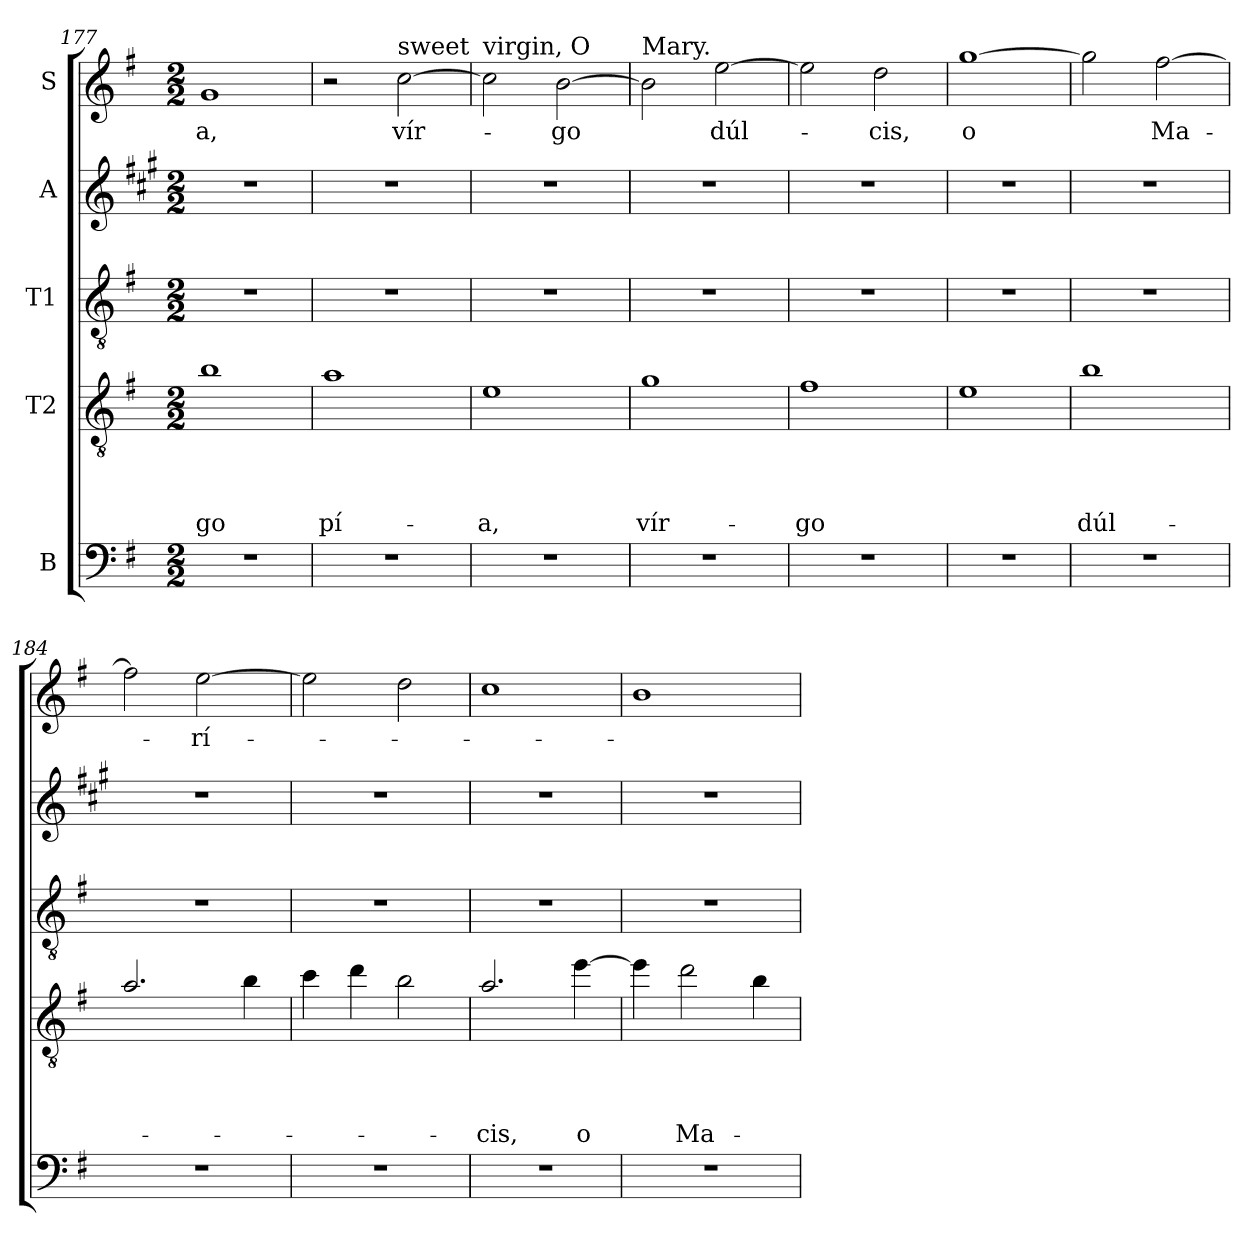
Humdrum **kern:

**kern	**kern	**text	**text	**text	**text	**kern	**kern	**kern	**text
*part5	*part4	*part4	*part4	*part4	*part4	*part3	*part2	*part1	*part1
*staff5	*staff4	*staff4	*staff4	*staff4	*staff4	*staff3	*staff2	*staff1	*staff1
*I"B	*I"T2	*	*	*	*	*I"T1	*I"A	*I"S	*
*clefF4	*clefGv2	*	*	*	*	*clefGv2	*clefG2	*clefG2	*
*	*ITrd8c14	*	*	*	*	*	*ITrd1c2	*	*
*k[f#]	*k[f#]	*	*	*	*	*k[f#]	*k[f#]	*k[f#]	*
*G:	*G:	*	*	*	*	*G:	*G:	*G:	*
*M2/2	*M2/2	*	*	*	*	*M2/2	*M2/2	*M2/2	*
=177	=177	=177	=177	=177	=177	=177	=177	=177	=177
!	!	!	!	!	!LO:LY:b	!	!	!	!LO:LY:b
1r	1B	.	.	.	-go	1r	1r	1g	-a,
=178	=178	=178	=178	=178	=178	=178	=178	=178	=178
!	!	!	!	!	!LO:LY:b	!	!	!	!
1r	1A	.	.	.	pí-	1r	1r	2r	.
!	!	!	!	!	!	!	!	!LO:TX:a:t=sweet	!
!	!	!	!	!	!	!	!	!	!LO:LY:b
.	.	.	.	.	.	.	.	[2cc\	vír-
=179	=179	=179	=179	=179	=179	=179	=179	=179	=179
!	!	!	!	!	!	!	!	!LO:TX:a:t=virgin, O	!
!	!	!	!	!	!LO:LY:b	!	!	!	!
1r	1E	.	.	.	-a,	1r	1r	2cc\]	.
!	!	!	!	!	!	!	!	!	!LO:LY:b
.	.	.	.	.	.	.	.	[2b\	-go
!!LO:LB:g=z
=180	=180	=180	=180	=180	=180	=180	=180	=180	=180
!	!	!	!	!	!	!	!	!LO:TX:a:t=Mary.	!
!	!	!	!	!	!LO:LY:b	!	!	!	!
1r	1G	.	.	.	vír-	1r	1r	2b\]	.
!	!	!	!	!	!	!	!	!	!LO:LY:b
.	.	.	.	.	.	.	.	[2ee\	dúl-
=181	=181	=181	=181	=181	=181	=181	=181	=181	=181
!	!	!	!	!	!LO:LY:b	!	!	!	!
1r	1F#	.	.	.	-go	1r	1r	2ee\]	.
!	!	!	!	!	!	!	!	!	!LO:LY:b
.	.	.	.	.	.	.	.	2dd\	-cis,
=182	=182	=182	=182	=182	=182	=182	=182	=182	=182
!	!	!	!	!	!	!	!	!	!LO:LY:b
1r	1E	.	.	.	.	1r	1r	[1gg	o
=183	=183	=183	=183	=183	=183	=183	=183	=183	=183
!	!	!	!	!	!LO:LY:b	!	!	!	!
1r	1B	.	.	.	dúl-	1r	1r	2gg\]	.
!	!	!	!	!	!	!	!	!	!LO:LY:b
.	.	.	.	.	.	.	.	[2ff#\	Ma-
=184	=184	=184	=184	=184	=184	=184	=184	=184	=184
1r	2.A/	.	.	.	.	1r	1r	2ff#\]	.
!	!	!	!	!	!	!	!	!	!LO:LY:b
.	.	.	.	.	.	.	.	[2ee\	-rí-
.	4B\	.	.	.	.	.	.	.	.
=185	=185	=185	=185	=185	=185	=185	=185	=185	=185
1r	4c\	.	.	.	.	1r	1r	2ee\]	.
.	4d\	.	.	.	.	.	.	.	.
.	2B\	.	.	.	.	.	.	2dd\	.
=186	=186	=186	=186	=186	=186	=186	=186	=186	=186
!	!	!	!	!	!LO:LY:b	!	!	!	!
1r	2.A/	.	.	.	-cis,	1r	1r	1cc	.
!	!	!	!	!	!LO:LY:b	!	!	!	!
.	[4e\	.	.	.	o	.	.	.	.
!!LO:PB:g=z
=187	=187	=187	=187	=187	=187	=187	=187	=187	=187
1r	4e\]	.	.	.	.	1r	1r	1b	.
!	!	!	!	!	!LO:LY:b	!	!	!	!
.	2d\	.	.	.	Ma-	.	.	.	.
.	4B\	.	.	.	.	.	.	.	.
=	=	=	=	=	=	=	=	=	=
*-	*-	*-	*-	*-	*-	*-	*-	*-	*-
